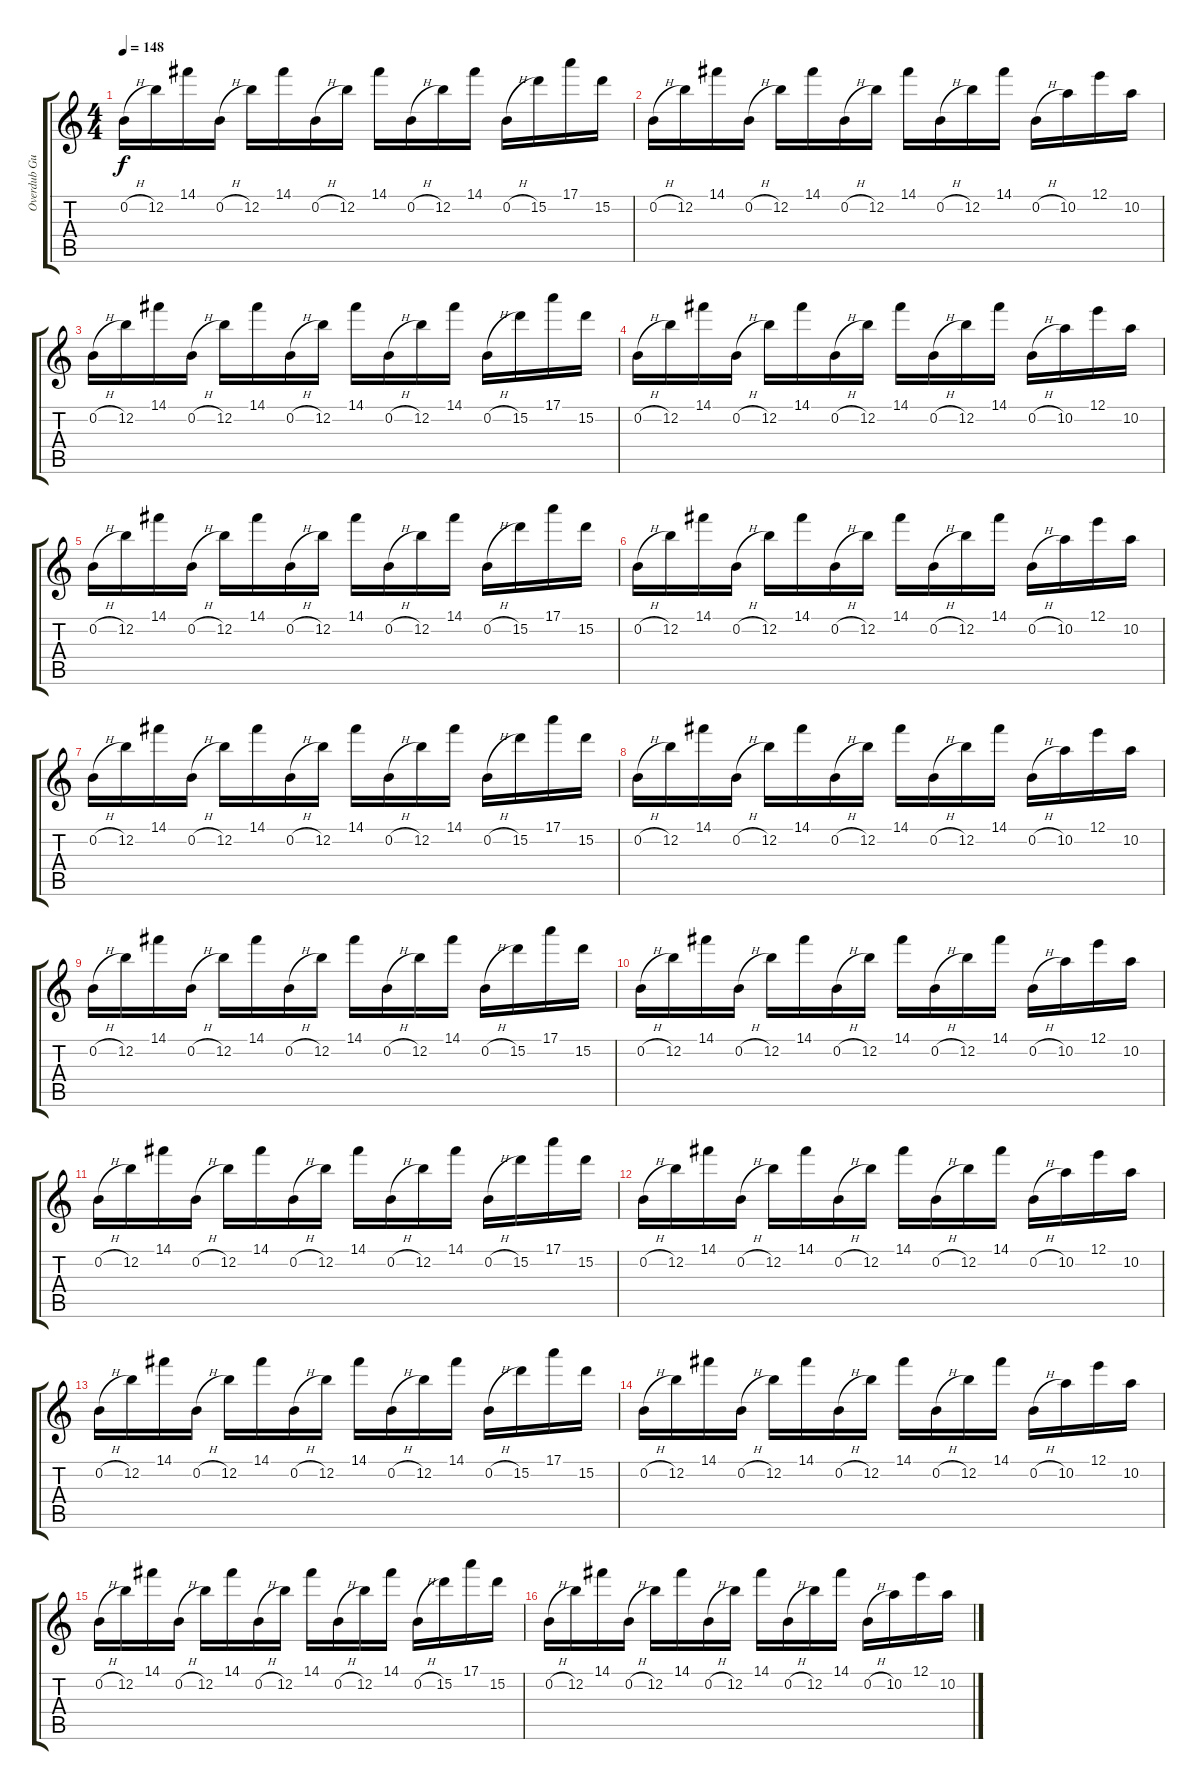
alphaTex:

\track ("Overdub Guitar" "Overdub Gu") {instrument distortionguitar}
\staff {score tabs}
\tuning (E4 B3 G3 D3 A2 E2) {hide}
\ts (4 4)
\tempo 148
\clef g2
\ks c
0.2{h}.16{dy f} 12.2.16 14.1.16 0.2{h}.16 12.2.16 14.1.16 0.2{h}.16 12.2.16 14.1.16 0.2{h}.16 12.2.16 14.1.16 0.2{h}.16 15.2.16 17.1.16 15.2.16 |
0.2{h}.16 12.2.16 14.1.16 0.2{h}.16 12.2.16 14.1.16 0.2{h}.16 12.2.16 14.1.16 0.2{h}.16 12.2.16 14.1.16 0.2{h}.16 10.2.16 12.1.16 10.2.16 |
0.2{h}.16 12.2.16 14.1.16 0.2{h}.16 12.2.16 14.1.16 0.2{h}.16 12.2.16 14.1.16 0.2{h}.16 12.2.16 14.1.16 0.2{h}.16 15.2.16 17.1.16 15.2.16 |
0.2{h}.16 12.2.16 14.1.16 0.2{h}.16 12.2.16 14.1.16 0.2{h}.16 12.2.16 14.1.16 0.2{h}.16 12.2.16 14.1.16 0.2{h}.16 10.2.16 12.1.16 10.2.16 |
0.2{h}.16 12.2.16 14.1.16 0.2{h}.16 12.2.16 14.1.16 0.2{h}.16 12.2.16 14.1.16 0.2{h}.16 12.2.16 14.1.16 0.2{h}.16 15.2.16 17.1.16 15.2.16 |
0.2{h}.16 12.2.16 14.1.16 0.2{h}.16 12.2.16 14.1.16 0.2{h}.16 12.2.16 14.1.16 0.2{h}.16 12.2.16 14.1.16 0.2{h}.16 10.2.16 12.1.16 10.2.16 |
0.2{h}.16 12.2.16 14.1.16 0.2{h}.16 12.2.16 14.1.16 0.2{h}.16 12.2.16 14.1.16 0.2{h}.16 12.2.16 14.1.16 0.2{h}.16 15.2.16 17.1.16 15.2.16 |
0.2{h}.16 12.2.16 14.1.16 0.2{h}.16 12.2.16 14.1.16 0.2{h}.16 12.2.16 14.1.16 0.2{h}.16 12.2.16 14.1.16 0.2{h}.16 10.2.16 12.1.16 10.2.16 |
0.2{h}.16 12.2.16 14.1.16 0.2{h}.16 12.2.16 14.1.16 0.2{h}.16 12.2.16 14.1.16 0.2{h}.16 12.2.16 14.1.16 0.2{h}.16 15.2.16 17.1.16 15.2.16 |
0.2{h}.16 12.2.16 14.1.16 0.2{h}.16 12.2.16 14.1.16 0.2{h}.16 12.2.16 14.1.16 0.2{h}.16 12.2.16 14.1.16 0.2{h}.16 10.2.16 12.1.16 10.2.16 |
0.2{h}.16 12.2.16 14.1.16 0.2{h}.16 12.2.16 14.1.16 0.2{h}.16 12.2.16 14.1.16 0.2{h}.16 12.2.16 14.1.16 0.2{h}.16 15.2.16 17.1.16 15.2.16 |
0.2{h}.16 12.2.16 14.1.16 0.2{h}.16 12.2.16 14.1.16 0.2{h}.16 12.2.16 14.1.16 0.2{h}.16 12.2.16 14.1.16 0.2{h}.16 10.2.16 12.1.16 10.2.16 |
0.2{h}.16 12.2.16 14.1.16 0.2{h}.16 12.2.16 14.1.16 0.2{h}.16 12.2.16 14.1.16 0.2{h}.16 12.2.16 14.1.16 0.2{h}.16 15.2.16 17.1.16 15.2.16 |
0.2{h}.16 12.2.16 14.1.16 0.2{h}.16 12.2.16 14.1.16 0.2{h}.16 12.2.16 14.1.16 0.2{h}.16 12.2.16 14.1.16 0.2{h}.16 10.2.16 12.1.16 10.2.16 |
0.2{h}.16 12.2.16 14.1.16 0.2{h}.16 12.2.16 14.1.16 0.2{h}.16 12.2.16 14.1.16 0.2{h}.16 12.2.16 14.1.16 0.2{h}.16 15.2.16 17.1.16 15.2.16 |
0.2{h}.16 12.2.16 14.1.16 0.2{h}.16 12.2.16 14.1.16 0.2{h}.16 12.2.16 14.1.16 0.2{h}.16 12.2.16 14.1.16 0.2{h}.16 10.2.16 12.1.16 10.2.16
